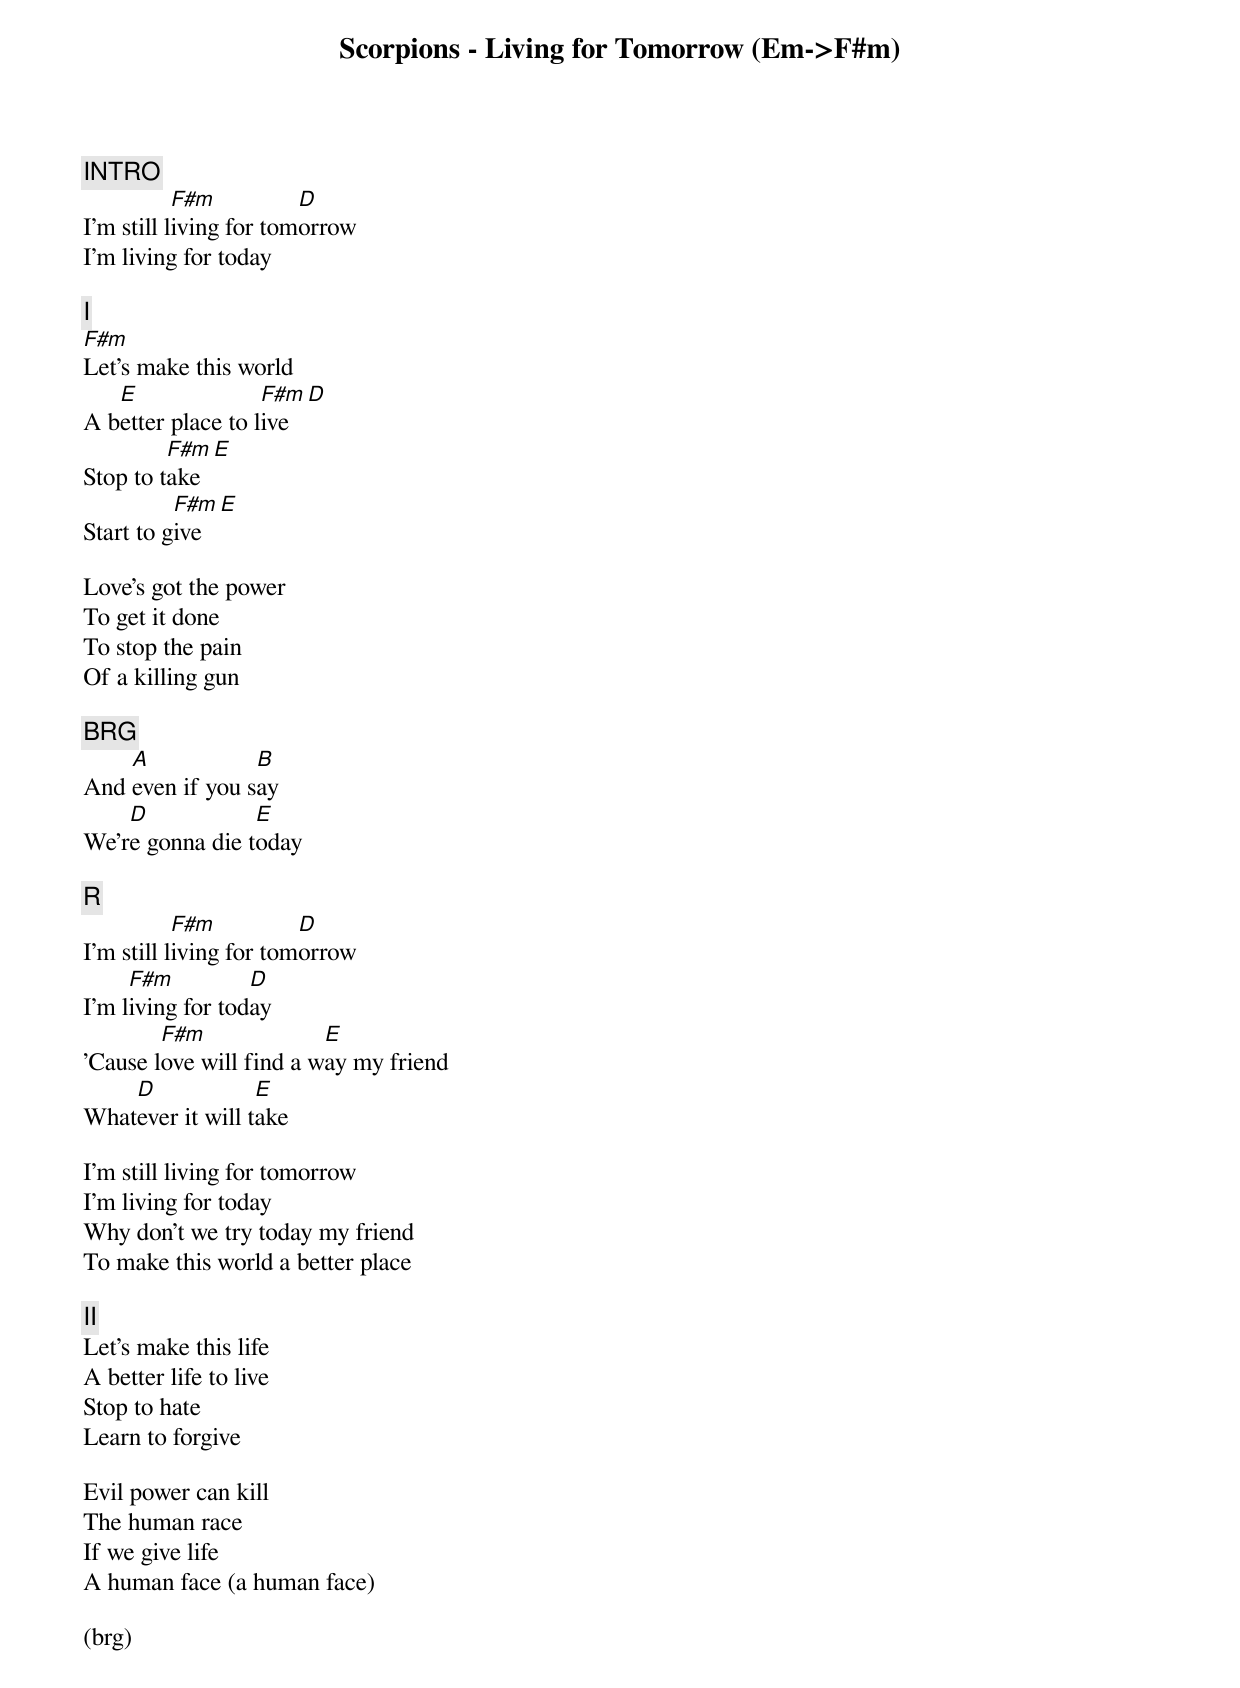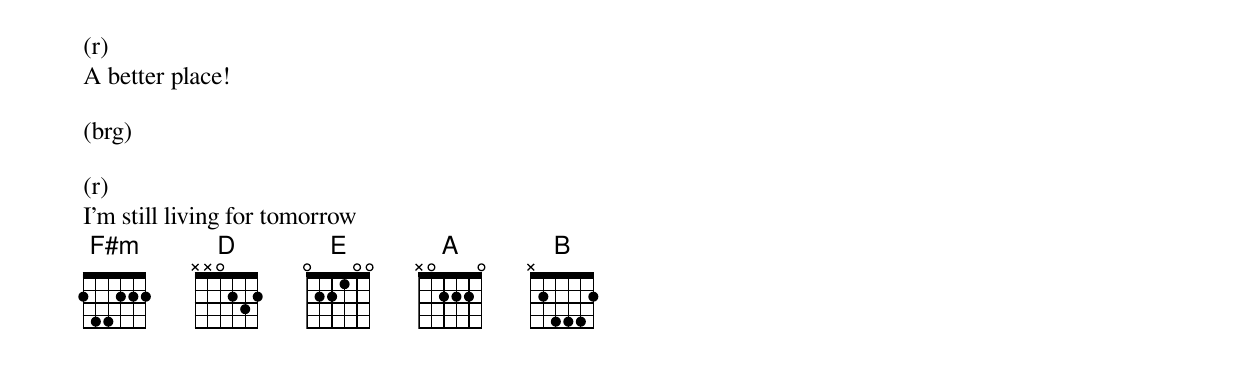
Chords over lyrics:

Scorpions - Living for Tomorrow (Em->F#m)

[INTRO]
           F#m          D
I'm still living for tomorrow
I'm living for today

[I]
F#m
Let's make this world
   E               F#m D
A better place to live
         F#m E
Stop to take
          F#m  E
Start to give

Love's got the power
To get it done
To stop the pain
Of a killing gun

[BRG]
    A            B
And even if you say
    D            E
We're gonna die today

[R]
           F#m          D
I'm still living for tomorrow
     F#m          D
I'm living for today
        F#m              E
'Cause love will find a way my friend
    D             E
Whatever it will take

I'm still living for tomorrow
I'm living for today
Why don't we try today my friend
To make this world a better place

[II]
Let's make this life
A better life to live
Stop to hate
Learn to forgive

Evil power can kill
The human race
If we give life
A human face (a human face)

(brg)

(r)
A better place!

(brg)

(r)
I'm still living for tomorrow
